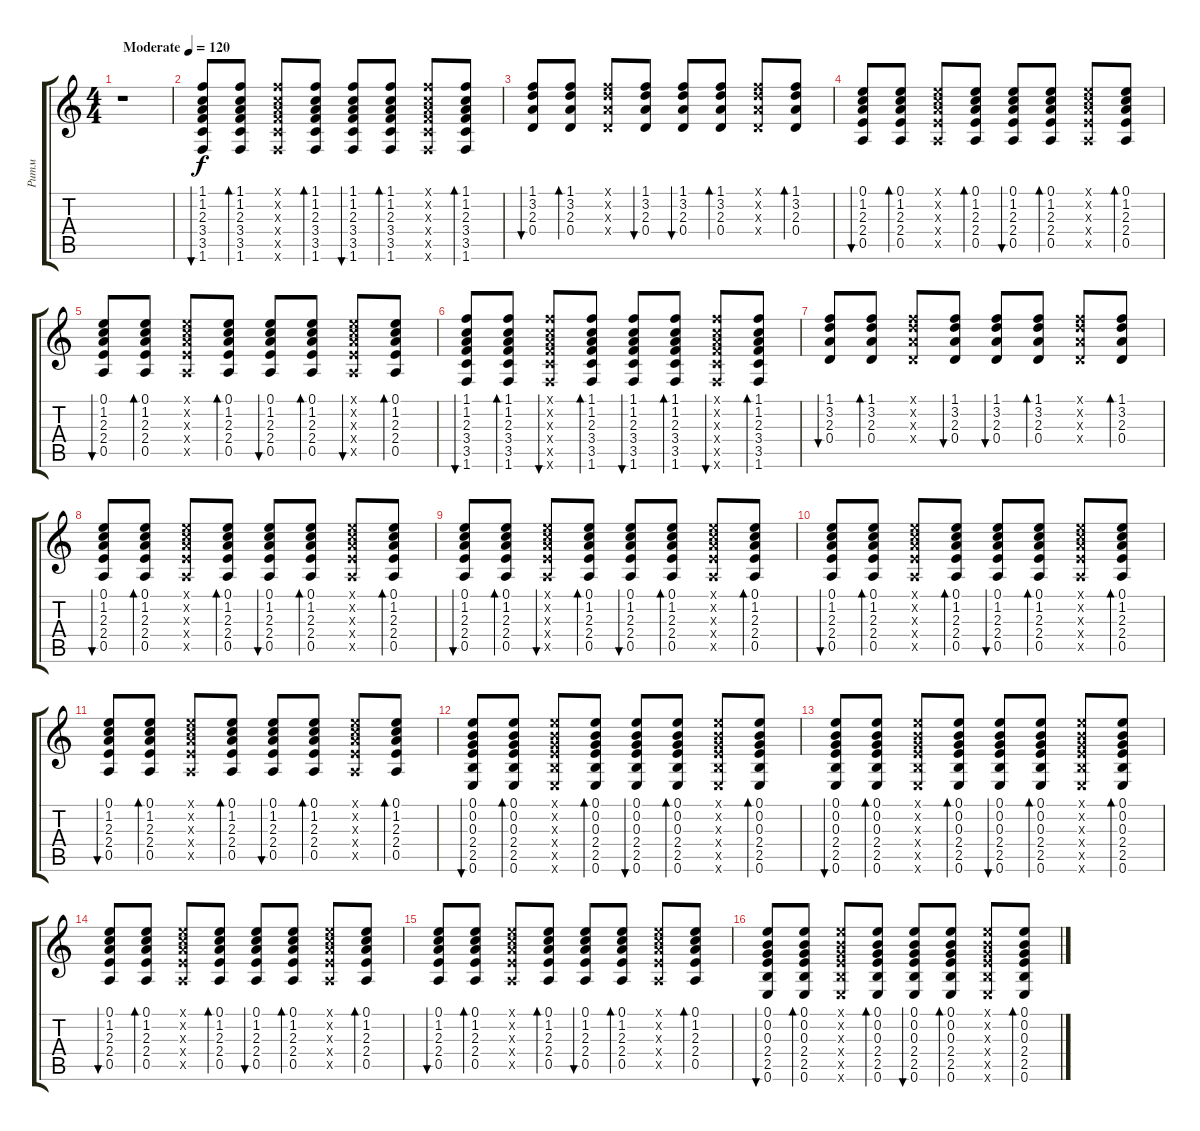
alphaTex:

\track ("Ритм" "Ритм") {instrument acousticguitarsteel}
\staff {score tabs}
\tuning (E4 B3 G3 D3 A2 E2) {hide}
\ts (4 4)
\tempo (120 "Moderate")
\clef g2
\ks c
r.1{dy f instrument acousticguitarsteel} |
(1.1 1.2 2.3 3.4 3.5 1.6).8{bu 30} (1.1 1.2 2.3 3.4 3.5 1.6).8{bd 30} (1.1{x} 1.2{x} 2.3{x} 3.4{x} 3.5{x} 1.6{x}).8 (1.1 1.2 2.3 3.4 3.5 1.6).8{bd 30} (1.1 1.2 2.3 3.4 3.5 1.6).8{bu 30} (1.1 1.2 2.3 3.4 3.5 1.6).8{bd 30} (1.1{x} 1.2{x} 2.3{x} 3.4{x} 3.5{x} 1.6{x}).8 (1.1 1.2 2.3 3.4 3.5 1.6).8{bd 30} |
(1.1 3.2 2.3 0.4).8{bu 30} (1.1 3.2 2.3 0.4).8{bd 30} (1.1{x} 3.2{x} 2.3{x} 0.4{x}).8 (1.1 3.2 2.3 0.4).8{bu 30} (1.1 3.2 2.3 0.4).8{bu 30} (1.1 3.2 2.3 0.4).8{bd 30} (1.1{x} 3.2{x} 2.3{x} 0.4{x}).8 (1.1 3.2 2.3 0.4).8{bd 30} |
(0.1 1.2 2.3 2.4 0.5).8{bu 30} (0.1 1.2 2.3 2.4 0.5).8{bd 30} (0.1{x} 1.2{x} 2.3{x} 2.4{x} 0.5{x}).8 (0.1 1.2 2.3 2.4 0.5).8{bd 30} (0.1 1.2 2.3 2.4 0.5).8{bu 30} (0.1 1.2 2.3 2.4 0.5).8{bd 30} (0.1{x} 1.2{x} 2.3{x} 2.4{x} 0.5{x}).8 (0.1 1.2 2.3 2.4 0.5).8{bd 30} |
(0.1 1.2 2.3 2.4 0.5).8{bu 30} (0.1 1.2 2.3 2.4 0.5).8{bd 30} (0.1{x} 1.2{x} 2.3{x} 2.4{x} 0.5{x}).8 (0.1 1.2 2.3 2.4 0.5).8{bd 30} (0.1 1.2 2.3 2.4 0.5).8{bu 30} (0.1 1.2 2.3 2.4 0.5).8{bd 30} (0.1{x} 1.2{x} 2.3{x} 2.4{x} 0.5{x}).8{bu 30} (0.1 1.2 2.3 2.4 0.5).8{bd 30} |
(1.1 1.2 2.3 3.4 3.5 1.6).8{bu 30} (1.1 1.2 2.3 3.4 3.5 1.6).8{bd 30} (1.1{x} 1.2{x} 2.3{x} 3.4{x} 3.5{x} 1.6{x}).8{bu 30} (1.1 1.2 2.3 3.4 3.5 1.6).8{bd 30} (1.1 1.2 2.3 3.4 3.5 1.6).8{bu 30} (1.1 1.2 2.3 3.4 3.5 1.6).8{bd 30} (1.1{x} 1.2{x} 2.3{x} 3.4{x} 3.5{x} 1.6{x}).8{bu 30} (1.1 1.2 2.3 3.4 3.5 1.6).8{bd 30} |
(1.1 3.2 2.3 0.4).8{bu 30} (1.1 3.2 2.3 0.4).8{bd 30} (1.1{x} 3.2{x} 2.3{x} 0.4{x}).8 (1.1 3.2 2.3 0.4).8{bu 30} (1.1 3.2 2.3 0.4).8{bu 30} (1.1 3.2 2.3 0.4).8{bd 30} (1.1{x} 3.2{x} 2.3{x} 0.4{x}).8 (1.1 3.2 2.3 0.4).8{bd 30} |
(0.1 1.2 2.3 2.4 0.5).8{bu 30} (0.1 1.2 2.3 2.4 0.5).8{bd 30} (0.1{x} 1.2{x} 2.3{x} 2.4{x} 0.5{x}).8 (0.1 1.2 2.3 2.4 0.5).8{bd 30} (0.1 1.2 2.3 2.4 0.5).8{bu 30} (0.1 1.2 2.3 2.4 0.5).8{bd 30} (0.1{x} 1.2{x} 2.3{x} 2.4{x} 0.5{x}).8 (0.1 1.2 2.3 2.4 0.5).8{bd 30} |
(0.1 1.2 2.3 2.4 0.5).8{bu 30} (0.1 1.2 2.3 2.4 0.5).8{bd 30} (0.1{x} 1.2{x} 2.3{x} 2.4{x} 0.5{x}).8{bu 30} (0.1 1.2 2.3 2.4 0.5).8{bd 30} (0.1 1.2 2.3 2.4 0.5).8{bu 30} (0.1 1.2 2.3 2.4 0.5).8{bd 30} (0.1{x} 1.2{x} 2.3{x} 2.4{x} 0.5{x}).8 (0.1 1.2 2.3 2.4 0.5).8{bd 30} |
(0.1 1.2 2.3 2.4 0.5).8{bu 30} (0.1 1.2 2.3 2.4 0.5).8{bd 30} (0.1{x} 1.2{x} 2.3{x} 2.4{x} 0.5{x}).8 (0.1 1.2 2.3 2.4 0.5).8{bd 30} (0.1 1.2 2.3 2.4 0.5).8{bu 30} (0.1 1.2 2.3 2.4 0.5).8{bd 30} (0.1{x} 1.2{x} 2.3{x} 2.4{x} 0.5{x}).8 (0.1 1.2 2.3 2.4 0.5).8{bd 30} |
(0.1 1.2 2.3 2.4 0.5).8{bu 30} (0.1 1.2 2.3 2.4 0.5).8{bd 30} (0.1{x} 1.2{x} 2.3{x} 2.4{x} 0.5{x}).8 (0.1 1.2 2.3 2.4 0.5).8{bd 30} (0.1 1.2 2.3 2.4 0.5).8{bu 30} (0.1 1.2 2.3 2.4 0.5).8{bd 30} (0.1{x} 1.2{x} 2.3{x} 2.4{x} 0.5{x}).8 (0.1 1.2 2.3 2.4 0.5).8{bd 30} |
(0.1 0.2 0.3 2.4 2.5 0.6).8{bu 30} (0.1 0.2 0.3 2.4 2.5 0.6).8{bd 30} (0.1{x} 0.2{x} 0.3{x} 2.4{x} 2.5{x} 0.6{x}).8 (0.1 0.2 0.3 2.4 2.5 0.6).8{bd 30} (0.1 0.2 0.3 2.4 2.5 0.6).8{bu 30} (0.1 0.2 0.3 2.4 2.5 0.6).8{bd 30} (0.1{x} 0.2{x} 0.3{x} 2.4{x} 2.5{x} 0.6{x}).8 (0.1 0.2 0.3 2.4 2.5 0.6).8{bd 30} |
(0.1 0.2 0.3 2.4 2.5 0.6).8{bu 30} (0.1 0.2 0.3 2.4 2.5 0.6).8{bd 30} (0.1{x} 0.2{x} 0.3{x} 2.4{x} 2.5{x} 0.6{x}).8 (0.1 0.2 0.3 2.4 2.5 0.6).8{bd 30} (0.1 0.2 0.3 2.4 2.5 0.6).8{bu 30} (0.1 0.2 0.3 2.4 2.5 0.6).8{bd 30} (0.1{x} 0.2{x} 0.3{x} 2.4{x} 2.5{x} 0.6{x}).8 (0.1 0.2 0.3 2.4 2.5 0.6).8{bd 30} |
(0.1 1.2 2.3 2.4 0.5).8{bu 30} (0.1 1.2 2.3 2.4 0.5).8{bd 30} (0.1{x} 1.2{x} 2.3{x} 2.4{x} 0.5{x}).8 (0.1 1.2 2.3 2.4 0.5).8{bd 30} (0.1 1.2 2.3 2.4 0.5).8{bu 30} (0.1 1.2 2.3 2.4 0.5).8{bd 30} (0.1{x} 1.2{x} 2.3{x} 2.4{x} 0.5{x}).8 (0.1 1.2 2.3 2.4 0.5).8{bd 30} |
(0.1 1.2 2.3 2.4 0.5).8{bu 30} (0.1 1.2 2.3 2.4 0.5).8{bd 30} (0.1{x} 1.2{x} 2.3{x} 2.4{x} 0.5{x}).8 (0.1 1.2 2.3 2.4 0.5).8{bd 30} (0.1 1.2 2.3 2.4 0.5).8{bu 30} (0.1 1.2 2.3 2.4 0.5).8{bd 30} (0.1{x} 1.2{x} 2.3{x} 2.4{x} 0.5{x}).8 (0.1 1.2 2.3 2.4 0.5).8{bd 30} |
(0.1 0.2 0.3 2.4 2.5 0.6).8{bu 30} (0.1 0.2 0.3 2.4 2.5 0.6).8{bd 30} (0.1{x} 0.2{x} 0.3{x} 2.4{x} 2.5{x} 0.6{x}).8 (0.1 0.2 0.3 2.4 2.5 0.6).8{bd 30} (0.1 0.2 0.3 2.4 2.5 0.6).8{bu 30} (0.1 0.2 0.3 2.4 2.5 0.6).8{bd 30} (0.1{x} 0.2{x} 0.3{x} 2.4{x} 2.5{x} 0.6{x}).8 (0.1 0.2 0.3 2.4 2.5 0.6).8{bd 30}
